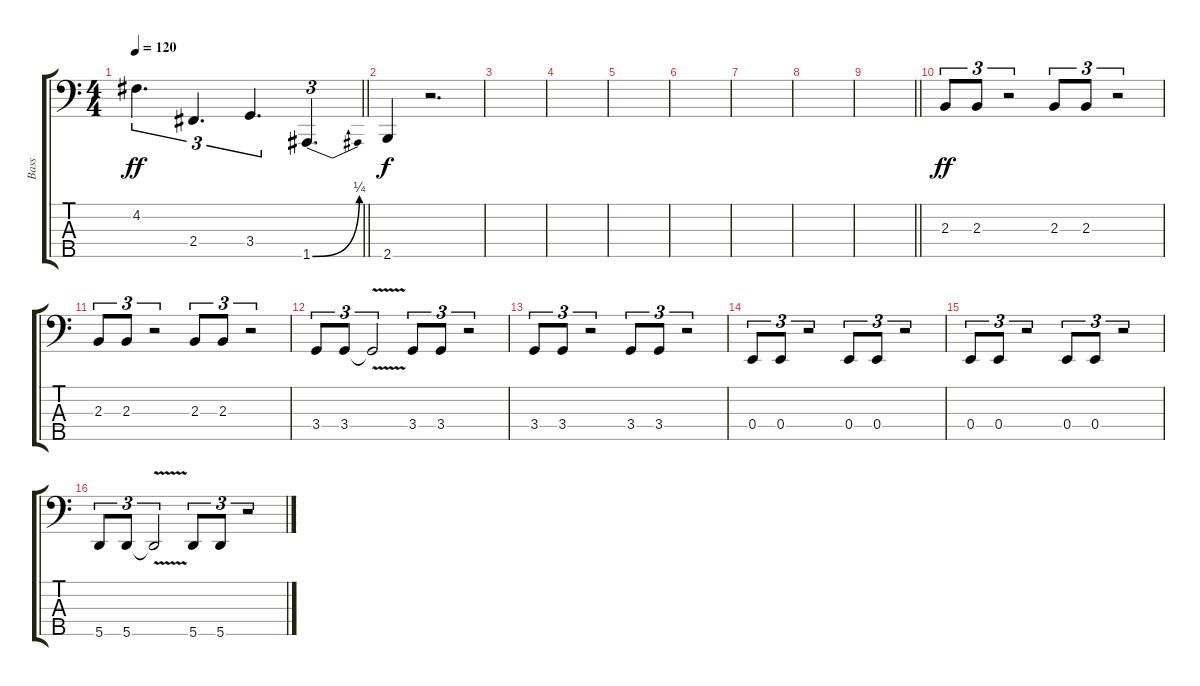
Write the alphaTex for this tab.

\track ("Bass" "Bass") {instrument electricbassfinger}
\staff {score tabs}
\tuning (G2 D2 A1 E1 A0) {hide}
\ts (4 4)
\tempo 120
\clef f4
\barLineRight lightlight
\ks c
4.2.4{d tu (3 2) dy ff} 2.4.4{d tu (3 2)} 3.4.4{d tu (3 2)} 1.5{be (bend 0 0 60 1)}.4{d tu (3 2)} |
\section ("" "")
2.5.4{dy f} r.2{d} |
|
|
|
|
|
|
\barLineRight lightlight
|
\section ("" "")
2.3.8{tu (3 2) dy ff} 2.3.8{tu (3 2)} r.2{tu (3 2)} 2.3.8{tu (3 2)} 2.3.8{tu (3 2)} r.2{tu (3 2)} |
2.3.8{tu (3 2)} 2.3.8{tu (3 2)} r.2{tu (3 2)} 2.3.8{tu (3 2)} 2.3.8{tu (3 2)} r.2{tu (3 2)} |
3.4.8{tu (3 2)} 3.4.8{tu (3 2)} 3.4{v t}.2{tu (3 2)} 3.4.8{tu (3 2)} 3.4.8{tu (3 2)} r.2{tu (3 2)} |
3.4.8{tu (3 2)} 3.4.8{tu (3 2)} r.2{tu (3 2)} 3.4.8{tu (3 2)} 3.4.8{tu (3 2)} r.2{tu (3 2)} |
0.4.8{tu (3 2)} 0.4.8{tu (3 2)} r.2{tu (3 2)} 0.4.8{tu (3 2)} 0.4.8{tu (3 2)} r.2{tu (3 2)} |
0.4.8{tu (3 2)} 0.4.8{tu (3 2)} r.2{tu (3 2)} 0.4.8{tu (3 2)} 0.4.8{tu (3 2)} r.2{tu (3 2)} |
5.5.8{tu (3 2)} 5.5.8{tu (3 2)} 5.5{v t}.2{tu (3 2)} 5.5.8{tu (3 2)} 5.5.8{tu (3 2)} r.2{tu (3 2)}
